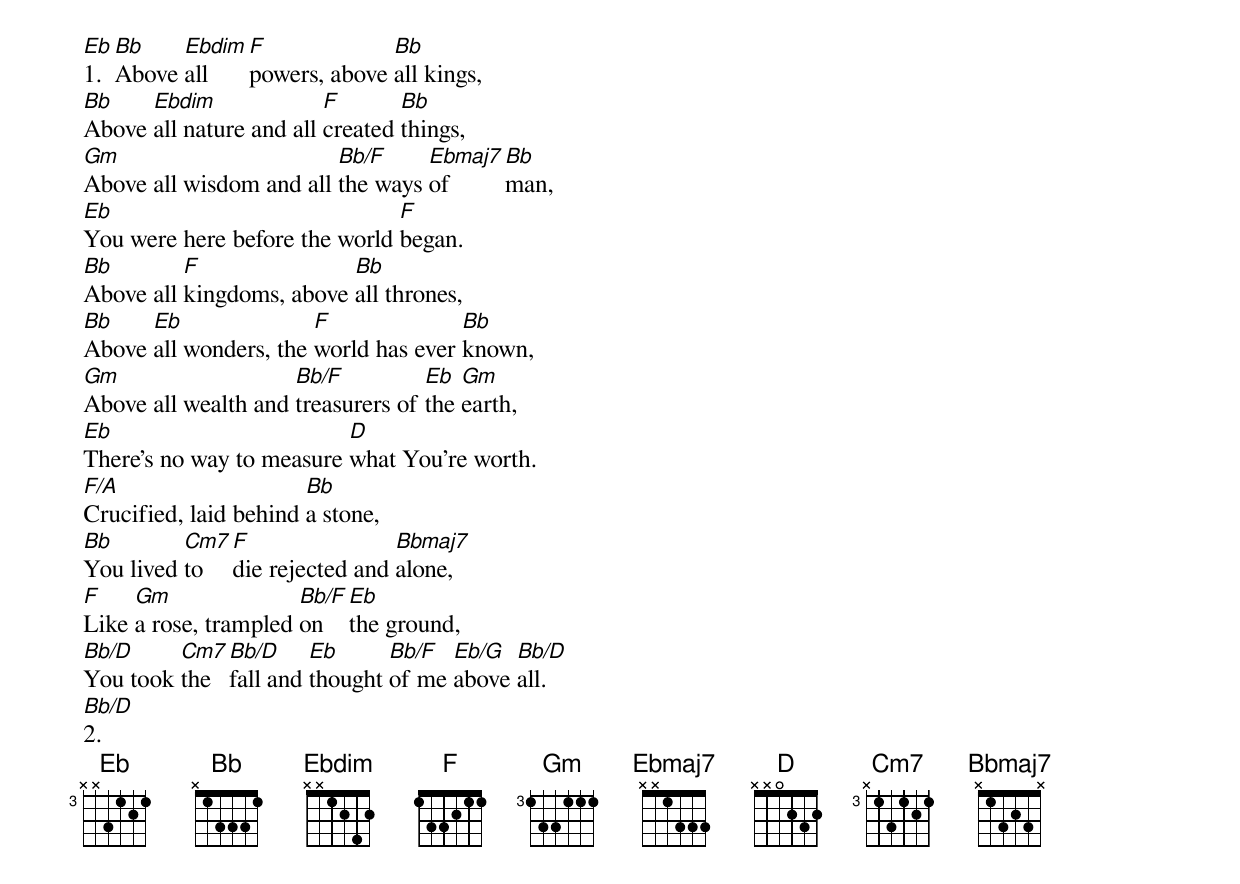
[Eb]1. [Bb]Above [Ebdim]all [F]powers, above [Bb]all kings,
[Bb]Above [Ebdim]all nature and all [F]created [Bb]things,
[Gm]Above all wisdom and all [Bb/F]the ways [Ebmaj7]of [Bb]man,
[Eb]You were here before the world [F]began.
[Bb]Above all [F]kingdoms, above [Bb]all thrones,
[Bb]Above [Eb]all wonders, the [F]world has ever [Bb]known,
[Gm]Above all wealth and [Bb/F]treasurers of [Eb]the [Gm]earth,
[Eb]There’s no way to measure [D]what You’re worth.
[F/A]Crucified, laid behind [Bb]a stone,
[Bb]You lived [Cm7]to [F]die rejected and [Bbmaj7]alone,
[F]Like [Gm]a rose, trampled [Bb/F]on [Eb]the ground,
[Bb/D]You took [Cm7]the [Bb/D]fall and [Eb]thought [Bb/F]of me [Eb/G]above [Bb/D]all.
[Bb/D]2.
